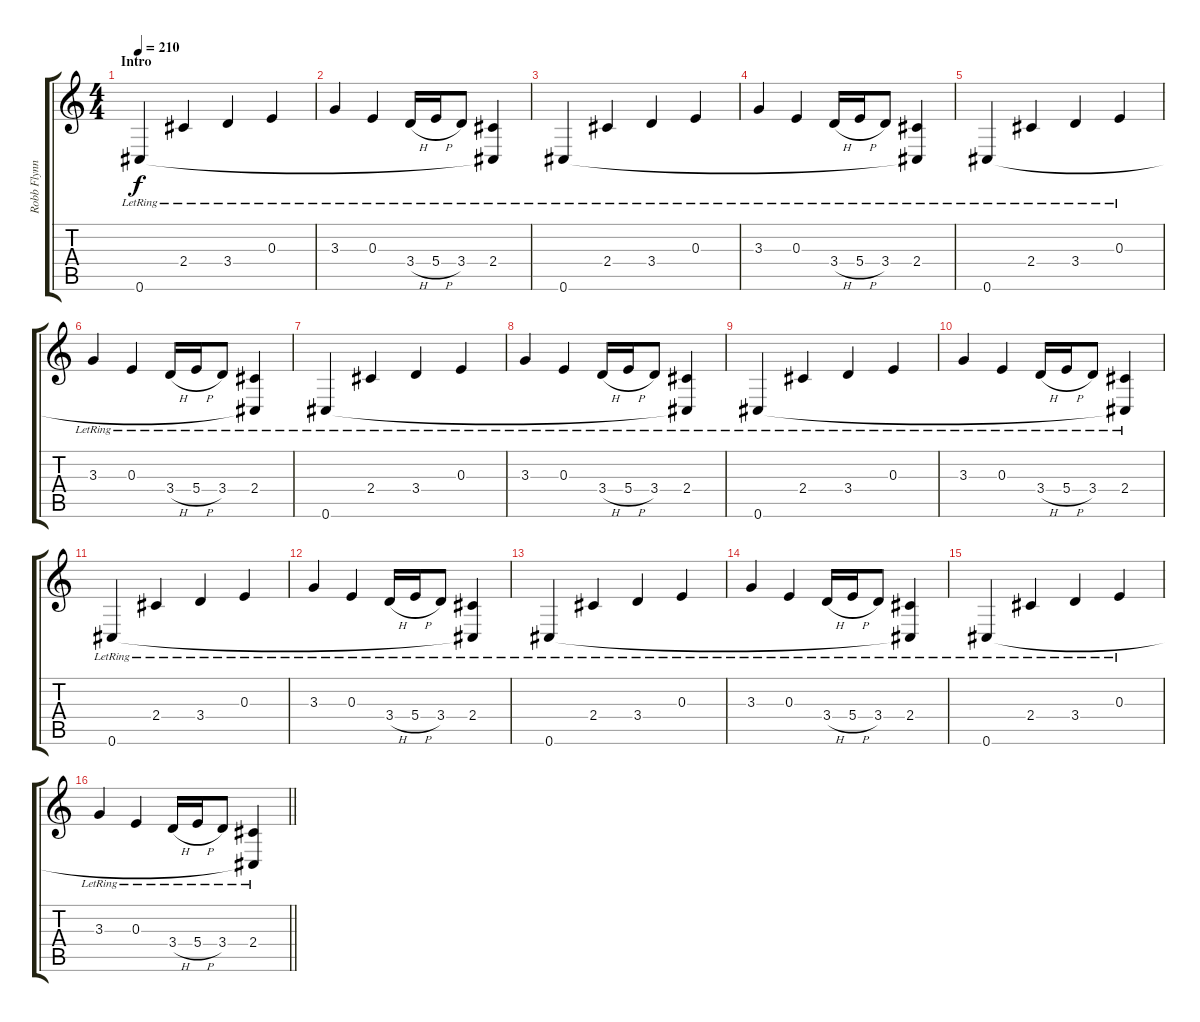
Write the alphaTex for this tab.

\track ("Robb Flynn Cl" "Robb Flynn") {instrument electricguitarclean}
\staff {score tabs}
\tuning (Db4 Ab3 E3 B2 Gb2 Db2) {hide}
\ts (4 4)
\section ("" "Intro")
\tempo 210
\clef g2
\ks c
0.6{lr}.4{dy f instrument electricguitarclean} 2.4{lr}.4 3.4{lr}.4 0.3{lr}.4 |
3.3{lr}.4 0.3{lr}.4 3.4{h lr}.16 5.4{h lr}.16 3.4{lr}.8 (2.4{lr} 0.6{t}).4 |
0.6{lr}.4 2.4{lr}.4 3.4{lr}.4 0.3{lr}.4 |
3.3{lr}.4 0.3{lr}.4 3.4{h lr}.16 5.4{h lr}.16 3.4{lr}.8 (2.4{lr} 0.6{t}).4 |
0.6{lr}.4 2.4{lr}.4 3.4{lr}.4 0.3{lr}.4 |
3.3{lr}.4 0.3{lr}.4 3.4{h lr}.16 5.4{h lr}.16 3.4{lr}.8 (2.4{lr} 0.6{t}).4 |
0.6{lr}.4 2.4{lr}.4 3.4{lr}.4 0.3{lr}.4 |
3.3{lr}.4 0.3{lr}.4 3.4{h lr}.16 5.4{h lr}.16 3.4{lr}.8 (2.4{lr} 0.6{t}).4 |
0.6{lr}.4 2.4{lr}.4 3.4{lr}.4 0.3{lr}.4 |
3.3{lr}.4 0.3{lr}.4 3.4{h lr}.16 5.4{h lr}.16 3.4{lr}.8 (2.4{lr} 0.6{t}).4 |
0.6{lr}.4 2.4{lr}.4 3.4{lr}.4 0.3{lr}.4 |
3.3{lr}.4 0.3{lr}.4 3.4{h lr}.16 5.4{h lr}.16 3.4{lr}.8 (2.4{lr} 0.6{t}).4 |
0.6{lr}.4 2.4{lr}.4 3.4{lr}.4 0.3{lr}.4 |
3.3{lr}.4 0.3{lr}.4 3.4{h lr}.16 5.4{h lr}.16 3.4{lr}.8 (2.4{lr} 0.6{t}).4 |
0.6{lr}.4 2.4{lr}.4 3.4{lr}.4 0.3{lr}.4 |
\barLineRight lightlight
3.3{lr}.4 0.3{lr}.4 3.4{h lr}.16 5.4{h lr}.16 3.4{lr}.8 (2.4{lr} 0.6{t}).4
